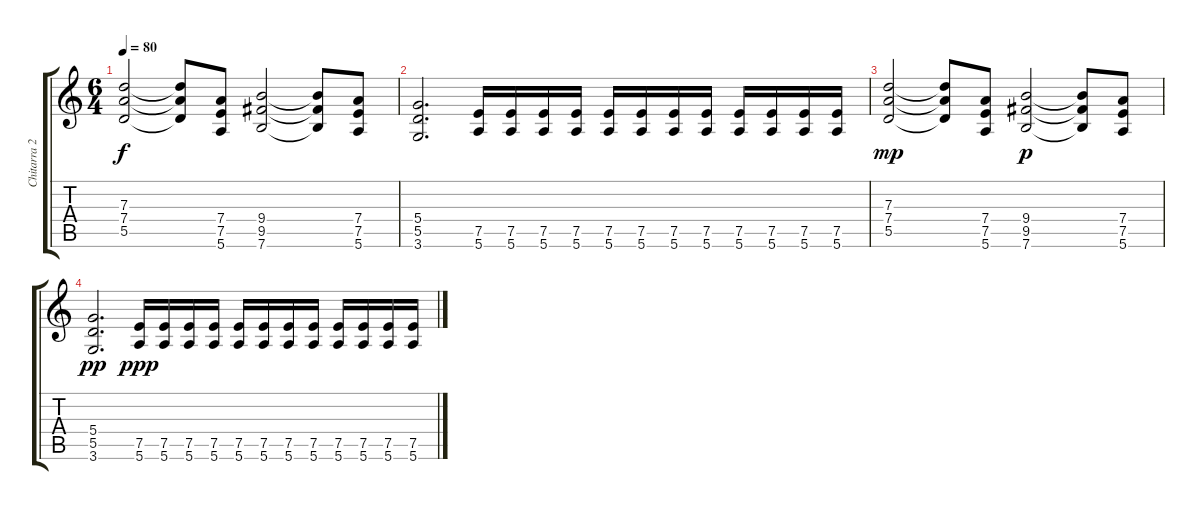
\track ("Chitarra 2" "Chitarra 2") {instrument acousticguitarsteel}
\staff {score tabs}
\tuning (E4 B3 G3 D3 A2 E2) {hide}
\ts (6 4)
\tempo 80
\clef g2
\ks c
(7.3 7.4 5.5).2{dy f} (7.3{t} 7.4{t} 5.5{t}).8 (7.4 7.5 5.6).8 (9.4 9.5 7.6).2 (9.4{t} 9.5{t} 7.6{t}).8 (7.4 7.5 5.6).8 |
(5.4 5.5 3.6).2{d} (7.5 5.6).16 (7.5 5.6).16 (7.5 5.6).16 (7.5 5.6).16 (7.5 5.6).16 (7.5 5.6).16 (7.5 5.6).16 (7.5 5.6).16 (7.5 5.6).16 (7.5 5.6).16 (7.5 5.6).16 (7.5 5.6).16 |
(7.3 7.4 5.5).2{dy mp} (7.3{t} 7.4{t} 5.5{t}).8 (7.4 7.5 5.6).8 (9.4 9.5 7.6).2{dy p} (9.4{t} 9.5{t} 7.6{t}).8 (7.4 7.5 5.6).8 |
(5.4 5.5 3.6).2{d dy pp} (7.5 5.6).16{dy ppp} (7.5 5.6).16 (7.5 5.6).16 (7.5 5.6).16 (7.5 5.6).16 (7.5 5.6).16 (7.5 5.6).16 (7.5 5.6).16 (7.5 5.6).16 (7.5 5.6).16 (7.5 5.6).16 (7.5 5.6).16
